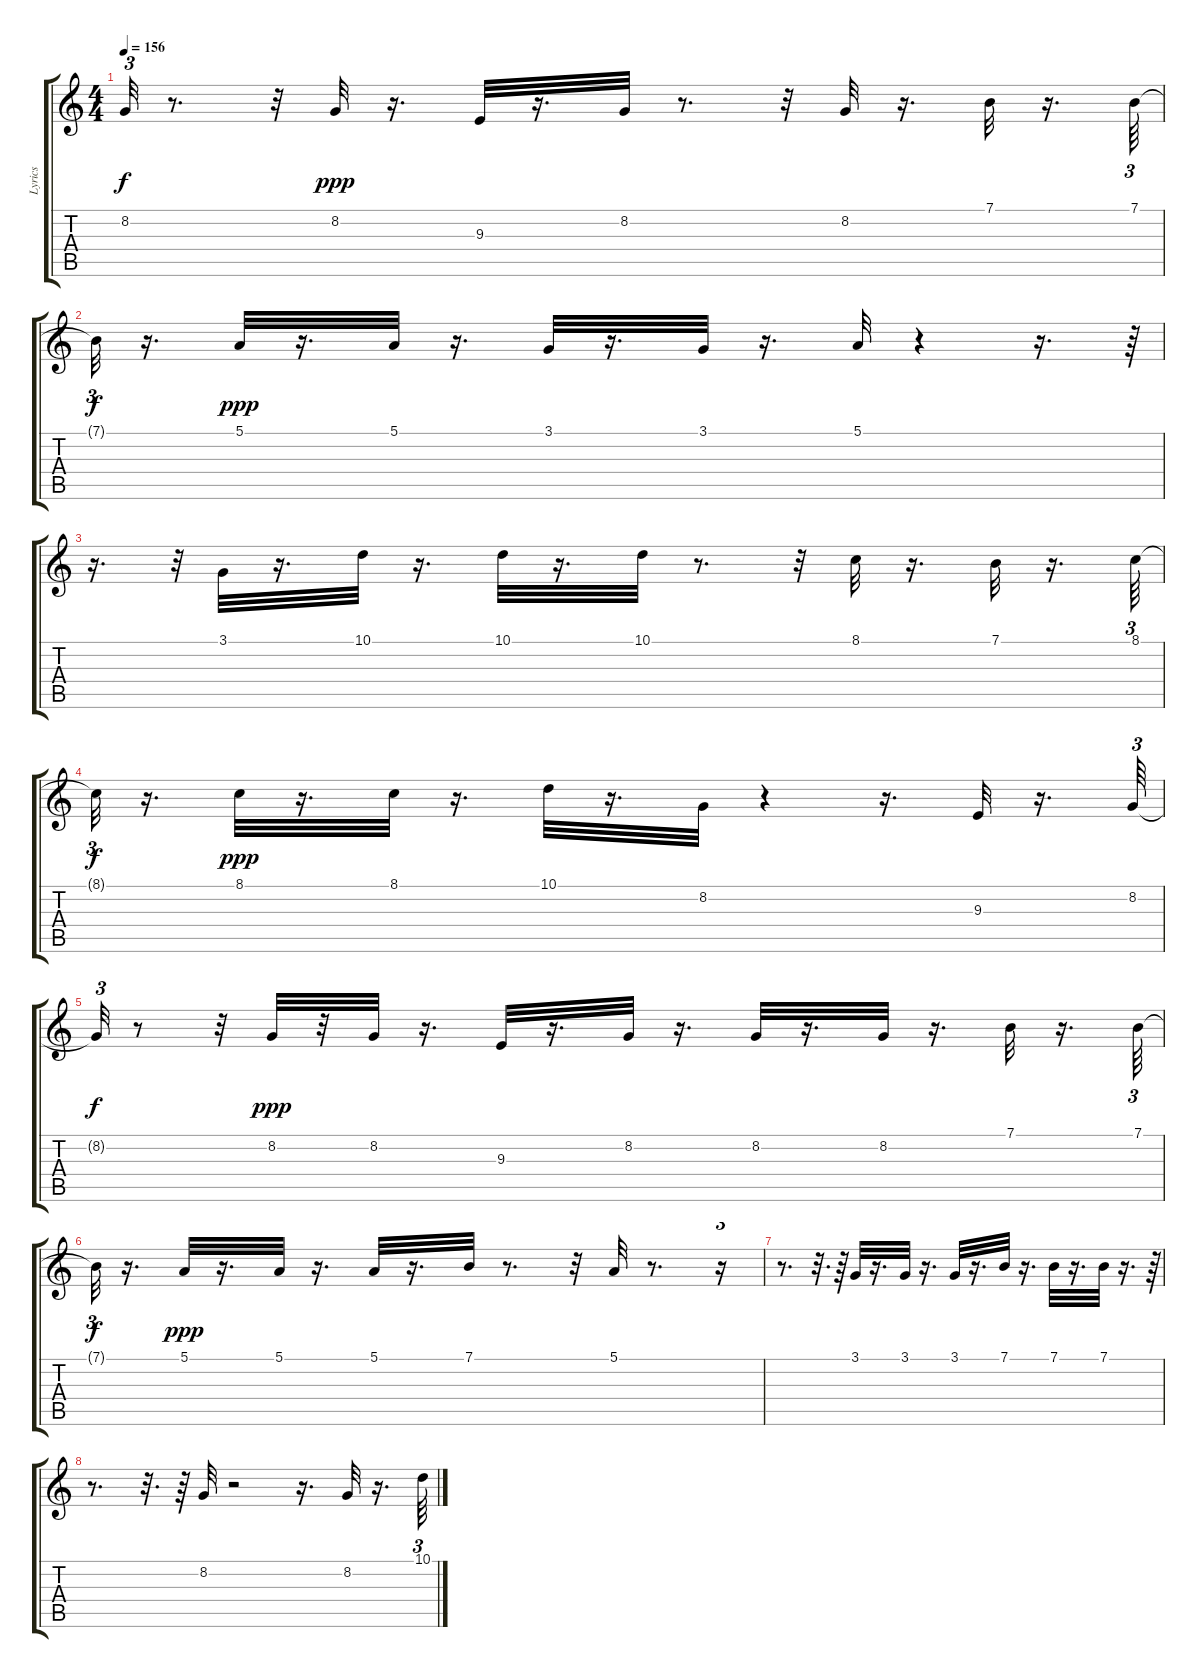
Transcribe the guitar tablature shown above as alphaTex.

\track ("Lyrics" "Lyrics") {instrument electricpiano1}
\staff {score tabs}
\tuning (E4 B3 G3 D3 A2 E2) {hide}
\ts (4 4)
\tempo 156
\clef g2
\ks c
8.2{t}.32{tu (3 2) dy f} r.8{d} r.32 8.2.32{dy ppp} r.16{d} 9.3.32 r.16{d} 8.2.32 r.8{d} r.32 8.2.32 r.16{d} 7.1.32 r.16{d} 7.1.64{tu (3 2)} |
7.1{t}.32{tu (3 2) dy f} r.16{d} 5.1.32{dy ppp} r.16{d} 5.1.32 r.16{d} 3.1.32 r.16{d} 3.1.32 r.16{d} 5.1.32 r.4 r.16{d} r.64{tu (3 2)} |
r.16{d} r.32{tu (3 2)} 3.1.32 r.16{d} 10.1.32 r.16{d} 10.1.32 r.16{d} 10.1.32 r.8{d} r.32 8.1.32 r.16{d} 7.1.32 r.16{d} 8.1.64{tu (3 2)} |
8.1{t}.32{tu (3 2) dy f} r.16{d} 8.1.32{dy ppp} r.16{d} 8.1.32 r.16{d} 10.1.32 r.16{d} 8.2.32 r.4 r.16{d} 9.3.32 r.16{d} 8.2.64{tu (3 2)} |
8.2{t}.32{tu (3 2) dy f} r.8 r.32 8.2.32{dy ppp} r.32 8.2.32 r.16{d} 9.3.32 r.16{d} 8.2.32 r.16{d} 8.2.32 r.16{d} 8.2.32 r.16{d} 7.1.32 r.16{d} 7.1.64{tu (3 2)} |
7.1{t}.32{tu (3 2) dy f} r.16{d} 5.1.32{dy ppp} r.16{d} 5.1.32 r.16{d} 5.1.32 r.16{d} 7.1.32 r.8{d} r.32 5.1.32 r.8{d} r.16{tu (3 2)} |
r.8{d} r.32{d} r.64 3.1.32 r.16{d} 3.1.32 r.16{d} 3.1.32 r.16{d} 7.1.32 r.16{d} 7.1.32 r.16{d} 7.1.32 r.16{d} r.64{tu (3 2)} |
r.8{d} r.32{d} r.64 8.2.32 r.2 r.16{d} 8.2.32 r.16{d} 10.1.64{tu (3 2)}
